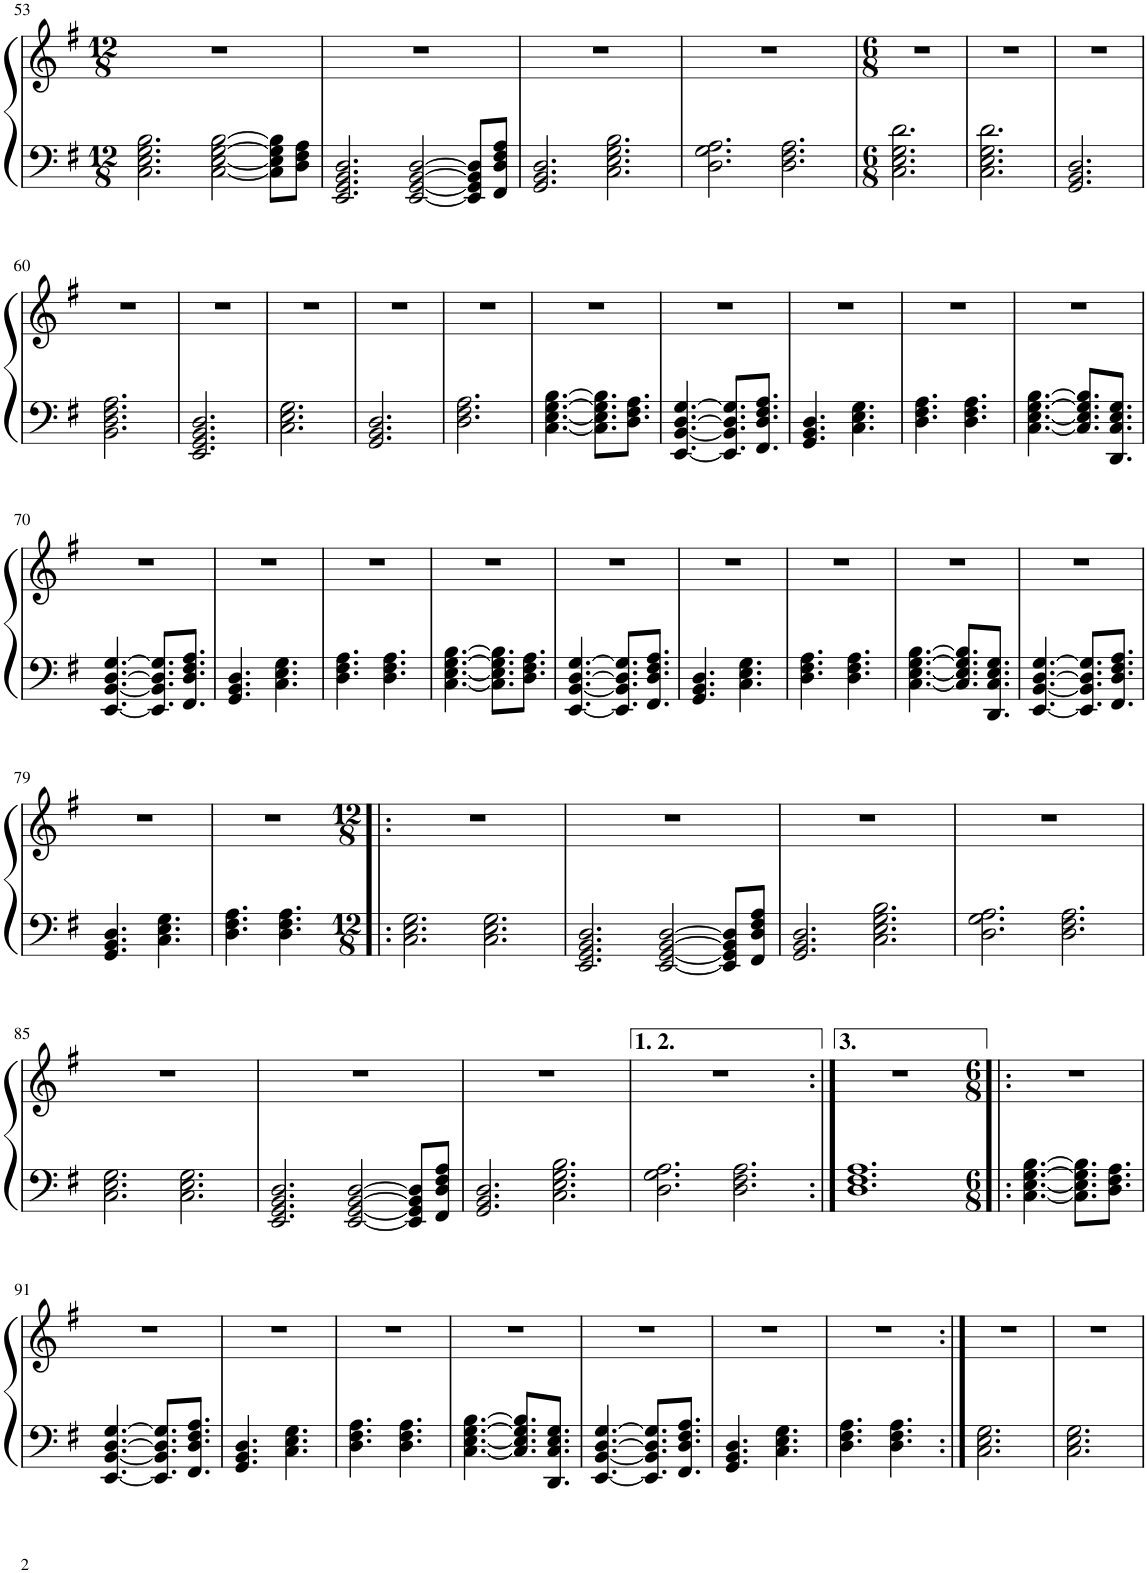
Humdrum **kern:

**kern	**kern
*part1	*part1
*staff2	*staff1
*I"Piano	*
*I'Pno	*
!!LO:PB:g=z
*clefF4	*clefG2
*k[f#]	*k[f#]
*M12/8	*M12/8
=53	=53
2.C\ 2.E\ 2.G\ 2.B\	1.r
[2C\ [2E\ [2G\ [2B\	.
8C\] 8E\] 8G\] 8B\]L	.
8D\ 8F#\ 8A\J	.
=54	=54
2.EE/ 2.GG/ 2.BB/ 2.D/	1.r
[2EE/ [2GG/ [2BB/ [2D/	.
8EE/] 8GG/] 8BB/] 8D/]L	.
8FF#/ 8D/ 8F#/ 8A/J	.
=55	=55
2.GG/ 2.BB/ 2.D/	1.r
2.C\ 2.E\ 2.G\ 2.B\	.
=56	=56
2.D\ 2.G\ 2.A\	1.r
2.D\ 2.F#\ 2.A\	.
=57	=57
*M6/8	*M6/8
2.C\ 2.E\ 2.G\ 2.d\	2.r
=58	=58
2.C\ 2.E\ 2.G\ 2.d\	2.r
=59	=59
2.GG/ 2.BB/ 2.D/	2.r
!!LO:LB:g=z
=60	=60
2.BB\ 2.D\ 2.F#\ 2.A\	2.r
=61	=61
2.EE/ 2.GG/ 2.BB/ 2.D/	2.r
=62	=62
2.C\ 2.E\ 2.G\	2.r
=63	=63
2.GG/ 2.BB/ 2.D/	2.r
=64	=64
2.D\ 2.F#\ 2.A\	2.r
=65	=65
[4.C\ [4.E\ [4.G\ [4.B\	2.r
8.C\] 8.E\] 8.G\] 8.B\]L	.
8.D\ 8.F#\ 8.A\J	.
=66	=66
[4.EE/ [4.BB/ [4.D/ [4.G/	2.r
8.EE/] 8.BB/] 8.D/] 8.G/]L	.
8.FF#/ 8.D/ 8.F#/ 8.A/J	.
=67	=67
4.GG/ 4.BB/ 4.D/	2.r
4.C\ 4.E\ 4.G\	.
=68	=68
4.D\ 4.F#\ 4.A\	2.r
4.D\ 4.F#\ 4.A\	.
=69	=69
[4.C\ [4.E\ [4.G\ [4.B\	2.r
8.C/] 8.E/] 8.G/] 8.B/]L	.
8.DD/ 8.C/ 8.E/ 8.G/J	.
!!LO:LB:g=z
=70	=70
[4.EE/ [4.BB/ [4.D/ [4.G/	2.r
8.EE/] 8.BB/] 8.D/] 8.G/]L	.
8.FF#/ 8.D/ 8.F#/ 8.A/J	.
=71	=71
4.GG/ 4.BB/ 4.D/	2.r
4.C\ 4.E\ 4.G\	.
=72	=72
4.D\ 4.F#\ 4.A\	2.r
4.D\ 4.F#\ 4.A\	.
=73	=73
[4.C\ [4.E\ [4.G\ [4.B\	2.r
8.C\] 8.E\] 8.G\] 8.B\]L	.
8.D\ 8.F#\ 8.A\J	.
=74	=74
[4.EE/ [4.BB/ [4.D/ [4.G/	2.r
8.EE/] 8.BB/] 8.D/] 8.G/]L	.
8.FF#/ 8.D/ 8.F#/ 8.A/J	.
=75	=75
4.GG/ 4.BB/ 4.D/	2.r
4.C\ 4.E\ 4.G\	.
=76	=76
4.D\ 4.F#\ 4.A\	2.r
4.D\ 4.F#\ 4.A\	.
=77	=77
[4.C\ [4.E\ [4.G\ [4.B\	2.r
8.C/] 8.E/] 8.G/] 8.B/]L	.
8.DD/ 8.C/ 8.E/ 8.G/J	.
=78	=78
[4.EE/ [4.BB/ [4.D/ [4.G/	2.r
8.EE/] 8.BB/] 8.D/] 8.G/]L	.
8.FF#/ 8.D/ 8.F#/ 8.A/J	.
!!LO:LB:g=z
=79	=79
4.GG/ 4.BB/ 4.D/	2.r
4.C\ 4.E\ 4.G\	.
=80	=80
4.D\ 4.F#\ 4.A\	2.r
4.D\ 4.F#\ 4.A\	.
=81!|:	=81!|:
*M12/8	*M12/8
2.C\ 2.E\ 2.G\	1.r
2.C\ 2.E\ 2.G\	.
=82	=82
2.EE/ 2.GG/ 2.BB/ 2.D/	1.r
[2EE/ [2GG/ [2BB/ [2D/	.
8EE/] 8GG/] 8BB/] 8D/]L	.
8FF#/ 8D/ 8F#/ 8A/J	.
=83	=83
2.GG/ 2.BB/ 2.D/	1.r
2.C\ 2.E\ 2.G\ 2.B\	.
=84	=84
2.D\ 2.G\ 2.A\	1.r
2.D\ 2.F#\ 2.A\	.
!!LO:LB:g=z
=85	=85
2.C\ 2.E\ 2.G\	1.r
2.C\ 2.E\ 2.G\	.
=86	=86
2.EE/ 2.GG/ 2.BB/ 2.D/	1.r
[2EE/ [2GG/ [2BB/ [2D/	.
8EE/] 8GG/] 8BB/] 8D/]L	.
8FF#/ 8D/ 8F#/ 8A/J	.
=87	=87
2.GG/ 2.BB/ 2.D/	1.r
2.C\ 2.E\ 2.G\ 2.B\	.
=88	=88
2.D\ 2.G\ 2.A\	1.r
2.D\ 2.F#\ 2.A\	.
=89:|!	=89:|!
1.D 1.F# 1.A	1.r
=90!|:	=90!|:
*M6/8	*M6/8
[4.C\ [4.E\ [4.G\ [4.B\	2.r
8.C\] 8.E\] 8.G\] 8.B\]L	.
8.D\ 8.F#\ 8.A\J	.
!!LO:LB:g=z
=91	=91
[4.EE/ [4.BB/ [4.D/ [4.G/	2.r
8.EE/] 8.BB/] 8.D/] 8.G/]L	.
8.FF#/ 8.D/ 8.F#/ 8.A/J	.
=92	=92
4.GG/ 4.BB/ 4.D/	2.r
4.C\ 4.E\ 4.G\	.
=93	=93
4.D\ 4.F#\ 4.A\	2.r
4.D\ 4.F#\ 4.A\	.
=94	=94
[4.C\ [4.E\ [4.G\ [4.B\	2.r
8.C/] 8.E/] 8.G/] 8.B/]L	.
8.DD/ 8.C/ 8.E/ 8.G/J	.
=95	=95
[4.EE/ [4.BB/ [4.D/ [4.G/	2.r
8.EE/] 8.BB/] 8.D/] 8.G/]L	.
8.FF#/ 8.D/ 8.F#/ 8.A/J	.
=96	=96
4.GG/ 4.BB/ 4.D/	2.r
4.C\ 4.E\ 4.G\	.
=97	=97
4.D\ 4.F#\ 4.A\	2.r
4.D\ 4.F#\ 4.A\	.
=98:|!	=98:|!
2.C\ 2.E\ 2.G\	2.r
=99	=99
2.C\ 2.E\ 2.G\	2.r
=	=
*-	*-
